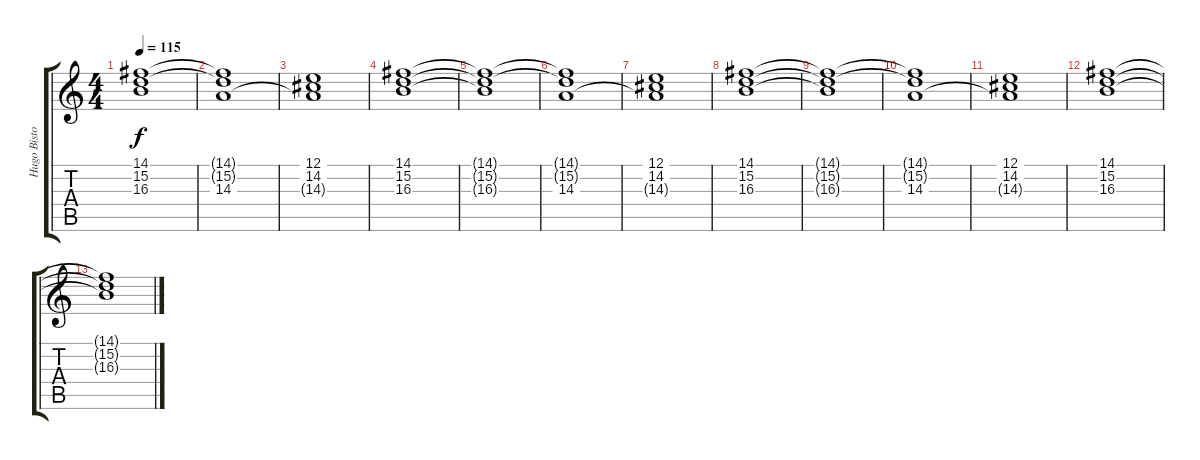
\track ("Hugo Bistolfi" "Hugo Bisto") {instrument stringensemble1}
\staff {score tabs}
\tuning (E4 B3 G3 D3 A2 E2) {hide}
\ts (4 4)
\tempo 115
\clef g2
\ks c
(14.1{t} 15.2{t} 16.3{t}).1{dy f volume 9} |
(14.1{t} 15.2{t} 14.3).1 |
(12.1 14.2 14.3{t}).1{volume 8} |
(14.1 15.2 16.3).1 |
(14.1{t} 15.2{t} 16.3{t}).1{volume 7} |
(14.1{t} 15.2{t} 14.3).1 |
(12.1 14.2 14.3{t}).1{volume 6} |
(14.1 15.2 16.3).1 |
(14.1{t} 15.2{t} 16.3{t}).1{volume 5} |
(14.1{t} 15.2{t} 14.3).1 |
(12.1 14.2 14.3{t}).1{volume 4} |
(14.1 15.2 16.3).1 |
(14.1{t} 15.2{t} 16.3{t}).1{volume 3}
